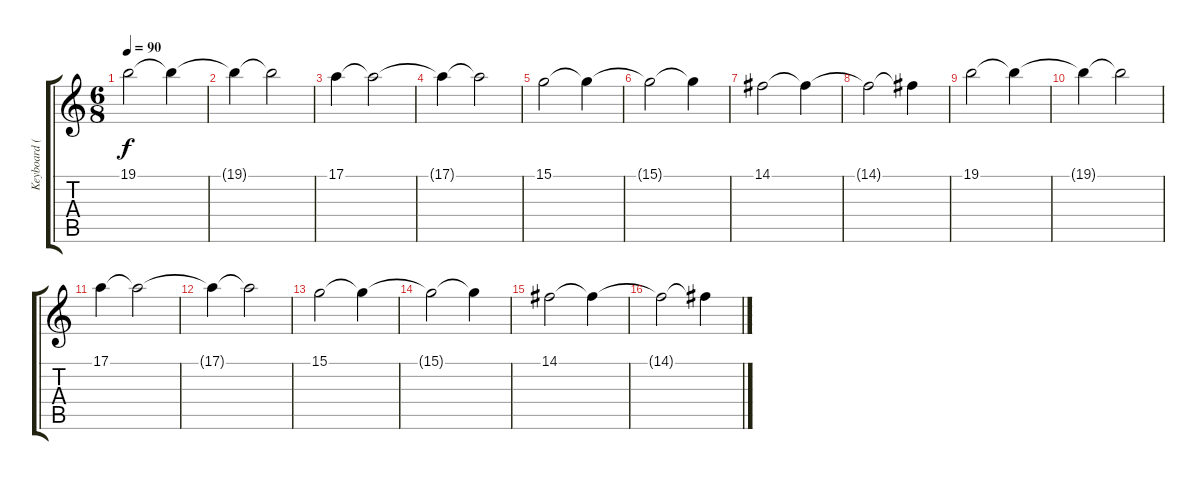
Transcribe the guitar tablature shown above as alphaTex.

\track ("Keyboard (Right Hand)" "Keyboard (") {instrument synthstrings1}
\staff {score tabs}
\tuning (E4 B3 G3 D3 A2 E2) {hide}
\ts (6 8)
\tempo 90
\clef g2
\ks c
19.1.2{dy f} 19.1{t}.4 |
19.1{t}.4 19.1{t}.2 |
17.1.4 17.1{t}.2 |
17.1{t}.4 17.1{t}.2 |
15.1.2 15.1{t}.4 |
15.1{t}.2 15.1{t}.4 |
14.1.2 14.1{t}.4 |
14.1{t}.2 14.1{t}.4 |
19.1.2 19.1{t}.4 |
19.1{t}.4 19.1{t}.2 |
17.1.4 17.1{t}.2 |
17.1{t}.4 17.1{t}.2 |
15.1.2 15.1{t}.4 |
15.1{t}.2 15.1{t}.4 |
14.1.2 14.1{t}.4 |
14.1{t}.2 14.1{t}.4
